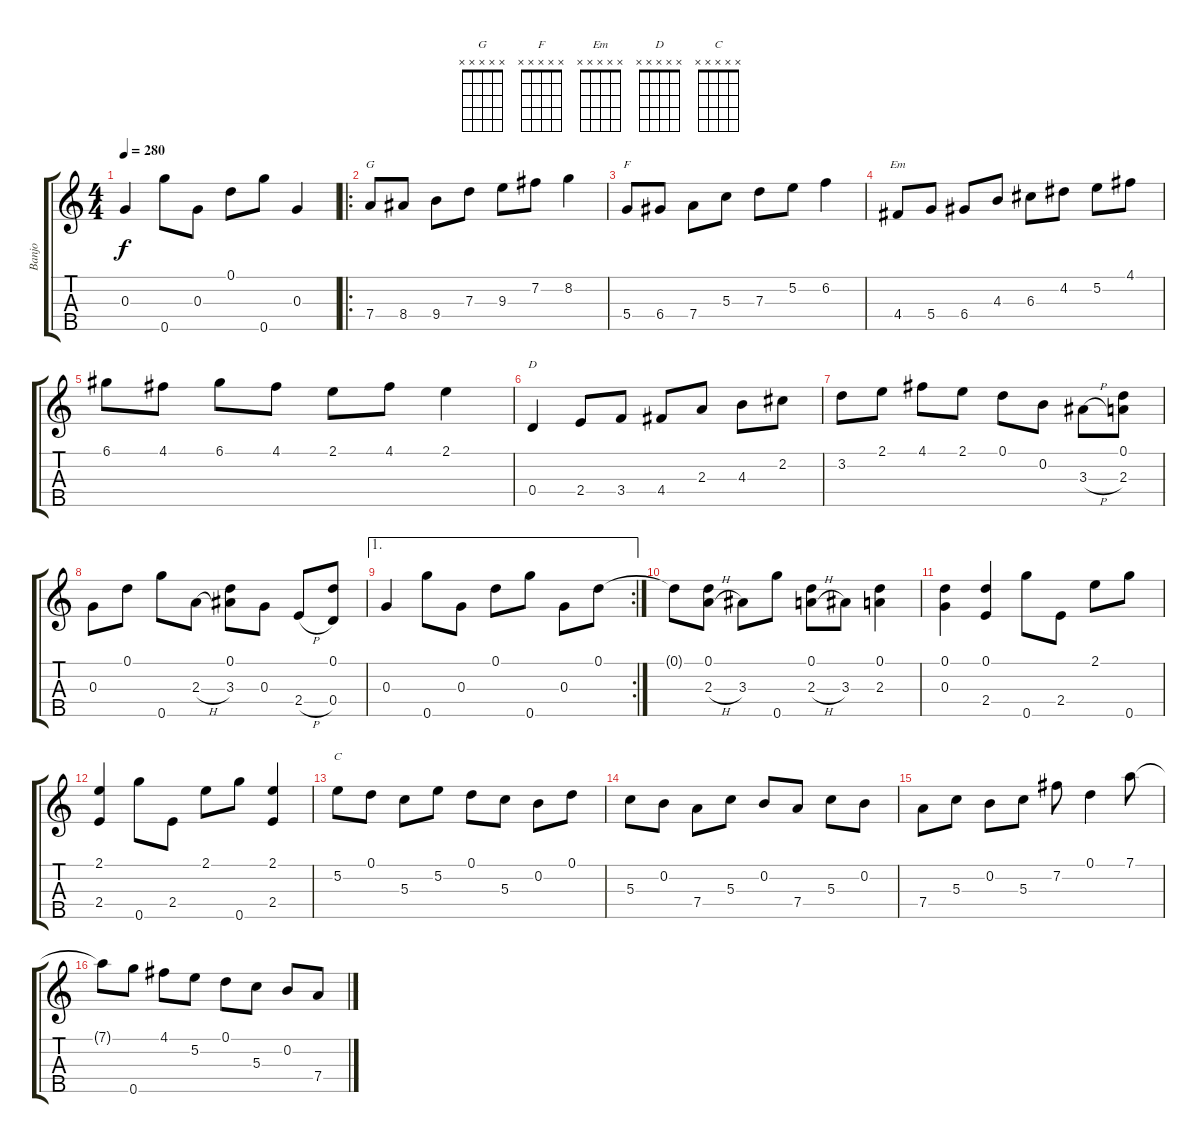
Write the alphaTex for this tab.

\track ("Banjo" "Banjo") {instrument banjo}
\staff {score tabs}
\tuning (D4 B3 G3 D3 G4) {hide}
\displaytranspose 12
\chord ("G" x x x x x)
\chord ("F" x x x x x)
\chord ("Em" x x x x x)
\chord ("D" x x x x x)
\chord ("C" x x x x x)
\ts (4 4)
\tempo 280
\clef g2
\ks c
0.3.4{dy f} 0.5.8 0.3.8 0.1.8 0.5.8 0.3.4 |
\ro
7.4.8{ch "G"} 8.4.8 9.4.8 7.3.8 9.3.8 7.2.8 8.2.4 |
5.4.8{ch "F"} 6.4.8 7.4.8 5.3.8 7.3.8 5.2.8 6.2.4 |
4.4.8{ch "Em"} 5.4.8 6.4.8 4.3.8 6.3.8 4.2.8 5.2.8 4.1.8 |
6.1.8 4.1.8 6.1.8 4.1.8 2.1.8 4.1.8 2.1.4 |
0.4.4{ch "D"} 2.4.8 3.4.8 4.4.8 2.3.8 4.3.8 2.2.8 |
3.2.8 2.1.8 4.1.8 2.1.8 0.1.8 0.2.8 3.3{h}.8 (0.1 2.3).8 |
0.3.8 0.1.8 0.5.8 2.3{h}.8 (0.1 3.3).8 0.3.8 2.4{h}.8 (0.1 0.4).8 |
\ae 1
\rc 2
0.3.4 0.5.8 0.3.8 0.1.8 0.5.8 0.3.8 0.1.8 |
0.1{t}.8 (0.1 2.3{h}).8 3.3.8 0.5.8 (0.1 2.3{h}).8 3.3.8 (0.1 2.3).4 |
(0.1 0.3).4 (0.1 2.4).4 0.5.8 2.4.8 2.1.8 0.5.8 |
(2.1 2.4).4 0.5.8 2.4.8 2.1.8 0.5.8 (2.1 2.4).4 |
5.2.8{ch "C"} 0.1.8 5.3.8 5.2.8 0.1.8 5.3.8 0.2.8 0.1.8 |
5.3.8 0.2.8 7.4.8 5.3.8 0.2.8 7.4.8 5.3.8 0.2.8 |
7.4.8 5.3.8 0.2.8 5.3.8 7.2.8 0.1.4 7.1.8 |
7.1{t}.8 0.5.8 4.1.8 5.2.8 0.1.8 5.3.8 0.2.8 7.4.8
